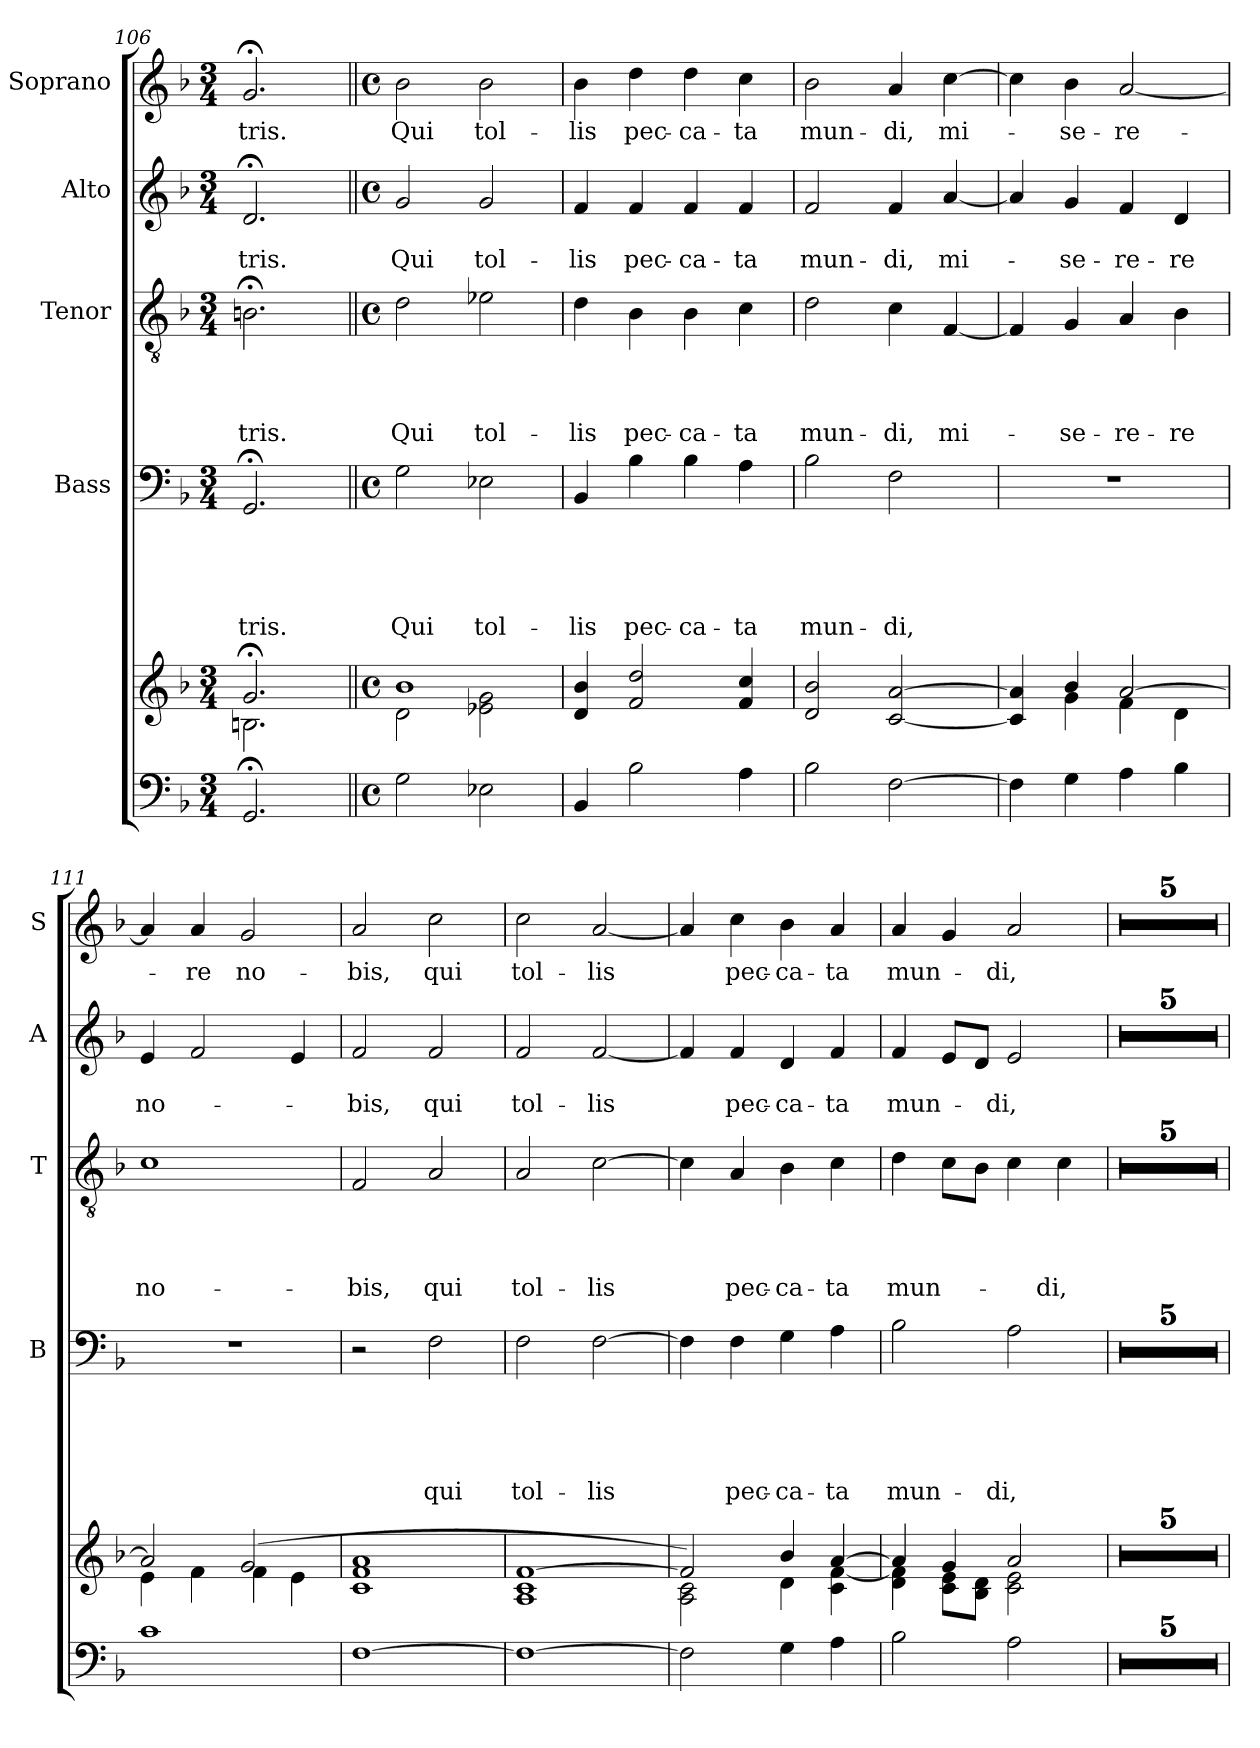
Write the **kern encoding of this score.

**kern	**kern	**kern	**text	**text	**text	**text	**text	**kern	**text	**text	**text	**text	**kern	**text	**text	**kern	**text
*part6	*part5	*part4	*part4	*part4	*part4	*part4	*part4	*part3	*part3	*part3	*part3	*part3	*part2	*part2	*part2	*part1	*part1
*staff6	*staff5	*staff4	*staff4	*staff4	*staff4	*staff4	*staff4	*staff3	*staff3	*staff3	*staff3	*staff3	*staff2	*staff2	*staff2	*staff1	*staff1
*	*	*I"Bass	*	*	*	*	*	*I"Tenor	*	*	*	*	*I"Alto	*	*	*I"Soprano	*
*	*	*I'B	*	*	*	*	*	*I'T	*	*	*	*	*I'A	*	*	*I'S	*
*clefF4	*clefG2	*clefF4	*	*	*	*	*	*clefGv2	*	*	*	*	*clefG2	*	*	*clefG2	*
*k[b-]	*k[b-]	*k[b-]	*	*	*	*	*	*k[b-]	*	*	*	*	*k[b-]	*	*	*k[b-]	*
*F:	*F:	*F:	*	*	*	*	*	*F:	*	*	*	*	*F:	*	*	*F:	*
*M3/4	*M3/4	*M3/4	*	*	*	*	*	*M3/4	*	*	*	*	*M3/4	*	*	*M3/4	*
=106	=106	=106	=106	=106	=106	=106	=106	=106	=106	=106	=106	=106	=106	=106	=106	=106	=106
*	*^	*	*	*	*	*	*	*	*	*	*	*	*	*	*	*	*
!	!	!	!	!	!	!	!	!LO:LY:b	!	!	!	!	!LO:LY:b	!	!	!LO:LY:b	!	!LO:LY:b
2.GG;/	2.g;</	2.Bn\	2.GG;/	.	.	.	.	-tris.	2.Bn;<\	.	.	.	-tris.	2.d;/	.	-tris.	2.g;/	-tris.
=107||	=107||	=107||	=107||	=107||	=107||	=107||	=107||	=107||	=107||	=107||	=107||	=107||	=107||	=107||	=107||	=107||	=107||	=107||
*M4/4	*M4/4	*	*M4/4	*	*	*	*	*	*M4/4	*	*	*	*	*M4/4	*	*	*M4/4	*
*met(c)	*met(c)	*	*met(c)	*	*	*	*	*	*met(c)	*	*	*	*	*met(c)	*	*	*met(c)	*
!	!	!	!	!	!	!	!	!LO:LY:b	!	!	!	!	!LO:LY:b	!	!	!LO:LY:b	!	!LO:LY:b
2G\	1b-	2d\	2G\	.	.	.	.	Qui	2d\	.	.	.	Qui	2g/	.	Qui	2b-\	Qui
!	!	!	!	!	!	!	!	!LO:LY:b	!	!	!	!	!LO:LY:b	!	!	!LO:LY:b	!	!LO:LY:b
2E-X\	.	2e-X\ 2g\	2E-X\	.	.	.	.	tol-	2e-X\	.	.	.	tol-	2g/	.	tol-	2b-\	tol-
!!LO:LB:g=z
=108	=108	=108	=108	=108	=108	=108	=108	=108	=108	=108	=108	=108	=108	=108	=108	=108	=108	=108
!	!	!	!	!	!	!	!	!LO:LY:b	!	!	!	!	!LO:LY:b	!	!	!LO:LY:b	!	!LO:LY:b
*	*v	*v	*	*	*	*	*	*	*	*	*	*	*	*	*	*	*	*
4BB-/	4d/ 4b-/	4BB-/	.	.	.	.	-lis	4d\	.	.	.	-lis	4f/	.	-lis	4b-\	-lis
!	!	!	!	!	!	!	!LO:LY:b	!	!	!	!	!LO:LY:b	!	!	!LO:LY:b	!	!LO:LY:b
2B-\	2f/ 2dd/	4B-\	.	.	.	.	pec-	4B-\	.	.	.	pec-	4f/	.	pec-	4dd\	pec-
!	!	!	!	!	!	!	!LO:LY:b	!	!	!	!	!LO:LY:b	!	!	!LO:LY:b	!	!LO:LY:b
.	.	4B-\	.	.	.	.	-ca-	4B-\	.	.	.	-ca-	4f/	.	-ca-	4dd\	-ca-
!	!	!	!	!	!	!	!LO:LY:b	!	!	!	!	!LO:LY:b	!	!	!LO:LY:b	!	!LO:LY:b
4A\	4f/ 4cc/	4A\	.	.	.	.	-ta	4c\	.	.	.	-ta	4f/	.	-ta	4cc\	-ta
=109	=109	=109	=109	=109	=109	=109	=109	=109	=109	=109	=109	=109	=109	=109	=109	=109	=109
!	!	!	!	!	!	!	!LO:LY:b	!	!	!	!	!LO:LY:b	!	!	!LO:LY:b	!	!LO:LY:b
2B-\	2d/ 2b-/	2B-\	.	.	.	.	mun-	2d\	.	.	.	mun-	2f/	.	mun-	2b-\	mun-
!	!	!	!	!	!	!	!LO:LY:b	!	!	!	!	!LO:LY:b	!	!	!LO:LY:b	!	!LO:LY:b
[>2F\	[<2c/ [>2a/	2F\	.	.	.	.	-di,	4c\	.	.	.	-di,	4f/	.	-di,	4a/	-di,
!	!	!	!	!	!	!	!	!	!	!	!	!LO:LY:b	!	!	!LO:LY:b	!	!LO:LY:b
.	.	.	.	.	.	.	.	[<4F/	.	.	.	mi-	[<4a/	.	mi-	[>4cc\	mi-
=110	=110	=110	=110	=110	=110	=110	=110	=110	=110	=110	=110	=110	=110	=110	=110	=110	=110
*	*^	*	*	*	*	*	*	*	*	*	*	*	*	*	*	*	*
4F\]	4c/] 4a/]	4ryy	1r	.	.	.	.	.	4F/]	.	.	.	.	4a/]	.	.	4cc\]	.
!	!	!	!	!	!	!	!	!	!	!	!	!	!LO:LY:b	!	!	!LO:LY:b	!	!LO:LY:b
4G\	4b-/	4g\	.	.	.	.	.	.	4G/	.	.	.	-se-	4g/	.	-se-	4b-\	-se-
!	!	!	!	!	!	!	!	!	!	!	!	!	!LO:LY:b	!	!	!LO:LY:b	!	!LO:LY:b
4A\	[>2a/	4f\	.	.	.	.	.	.	4A/	.	.	.	-re-	4f/	.	-re-	[<2a/	-re-
!	!	!	!	!	!	!	!	!	!	!	!	!	!LO:LY:b	!	!	!LO:LY:b	!	!
4B-\	.	4d\	.	.	.	.	.	.	4B-\	.	.	.	-re	4d/	.	-re	.	.
=111	=111	=111	=111	=111	=111	=111	=111	=111	=111	=111	=111	=111	=111	=111	=111	=111	=111	=111
!	!	!	!	!	!	!	!	!	!	!	!	!	!LO:LY:b	!	!	!LO:LY:b	!	!
1c	2a/]	4e\	1r	.	.	.	.	.	1c	.	.	.	no-	4e/	.	no-	4a/]	.
!	!	!	!	!	!	!	!	!	!	!	!	!	!	!	!	!	!	!LO:LY:b
.	.	(<4f\	.	.	.	.	.	.	.	.	.	.	.	2f/	.	.	4a/	-re
!	!	!	!	!	!	!	!	!	!	!	!	!	!	!	!	!	!	!LO:LY:b
.	(2g/	4f\	.	.	.	.	.	.	.	.	.	.	.	.	.	.	2g/	no-
.	.	4e\	.	.	.	.	.	.	.	.	.	.	.	4e/	.	.	.	.
!!LO:PB:g=z
=112	=112	=112	=112	=112	=112	=112	=112	=112	=112	=112	=112	=112	=112	=112	=112	=112	=112	=112
!	!	!	!	!	!	!	!	!	!	!	!	!	!LO:LY:b	!	!	!LO:LY:b	!	!LO:LY:b
*	*v	*v	*	*	*	*	*	*	*	*	*	*	*	*	*	*	*	*
[>1F	1c 1f 1a	2r	.	.	.	.	.	2F/	.	.	.	-bis,	2f/	.	-bis,	2a/	-bis,
!	!	!	!	!	!	!	!LO:LY:b	!	!	!	!	!LO:LY:b	!	!	!LO:LY:b	!	!LO:LY:b
.	.	2F\	.	.	.	.	qui	2A/	.	.	.	qui	2f/	.	qui	2cc\	qui
=113	=113	=113	=113	=113	=113	=113	=113	=113	=113	=113	=113	=113	=113	=113	=113	=113	=113
!	!	!	!	!	!	!	!LO:LY:b	!	!	!	!	!LO:LY:b	!	!	!LO:LY:b	!	!LO:LY:b
1F_	1A 1c [>1f	2F\	.	.	.	.	tol-	2A/	.	.	.	tol-	2f/	.	tol-	2cc\	tol-
!	!	!	!	!	!	!	!LO:LY:b	!	!	!	!	!LO:LY:b	!	!	!LO:LY:b	!	!LO:LY:b
.	.	[>2F\	.	.	.	.	-lis	[>2c\	.	.	.	-lis	[<2f/	.	-lis	[<2a/	-lis
=114	=114	=114	=114	=114	=114	=114	=114	=114	=114	=114	=114	=114	=114	=114	=114	=114	=114
*	*^	*	*	*	*	*	*	*	*	*	*	*	*	*	*	*	*
2F\]	2f/])	2A\ 2c\	4F\]	.	.	.	.	.	4c\]	.	.	.	.	4f/]	.	.	4a/]	.
!	!	!	!	!	!	!	!	!LO:LY:b	!	!	!	!	!LO:LY:b	!	!	!LO:LY:b	!	!LO:LY:b
.	.	.	4F\	.	.	.	.	pec-	4A/	.	.	.	pec-	4f/	.	pec-	4cc\	pec-
!	!	!	!	!	!	!	!	!LO:LY:b	!	!	!	!	!LO:LY:b	!	!	!LO:LY:b	!	!LO:LY:b
4G\	4b-/	4d\	4G\	.	.	.	.	-ca-	4B-\	.	.	.	-ca-	4d/	.	-ca-	4b-\	-ca-
!	!	!	!	!	!	!	!	!LO:LY:b	!	!	!	!	!LO:LY:b	!	!	!LO:LY:b	!	!LO:LY:b
4A\	[>4a/	4c\ [<4f\	4A\	.	.	.	.	-ta	4c\	.	.	.	-ta	4f/	.	-ta	4a/	-ta
=115	=115	=115	=115	=115	=115	=115	=115	=115	=115	=115	=115	=115	=115	=115	=115	=115	=115	=115
!	!	!	!	!	!	!	!	!LO:LY:b	!	!	!	!	!LO:LY:b	!	!	!LO:LY:b	!	!LO:LY:b
2B-\	4a/]	4d\ 4f\]	2B-\	.	.	.	.	mun-	4d\	.	.	.	mun-	4f/	.	mun-	4a/	mun-
.	4g/	8c\ 8e\L	.	.	.	.	.	.	8c\L	.	.	.	.	8e/L	.	.	4g/	.
.	.	8B-\ 8d\J	.	.	.	.	.	.	8B-\J	.	.	.	.	8d/J	.	.	.	.
!	!	!	!	!	!	!	!	!LO:LY:b	!	!	!	!	!	!	!	!LO:LY:b	!	!LO:LY:b
2A\	2a/	2c\ 2e\	2A\	.	.	.	.	-di,	4c\	.	.	.	.	2e/	.	-di,	2a/	-di,
!	!	!	!	!	!	!	!	!	!	!	!	!	!LO:LY:b	!	!	!	!	!
.	.	.	.	.	.	.	.	.	4c\	.	.	.	-di,	.	.	.	.	.
*	*v	*v	*	*	*	*	*	*	*	*	*	*	*	*	*	*	*	*
=116	=116	=116	=116	=116	=116	=116	=116	=116	=116	=116	=116	=116	=116	=116	=116	=116	=116
1r	1r	1r	.	.	.	.	.	1r	.	.	.	.	1r	.	.	1r	.
=117	=117	=117	=117	=117	=117	=117	=117	=117	=117	=117	=117	=117	=117	=117	=117	=117	=117
1r	1r	1r	.	.	.	.	.	1r	.	.	.	.	1r	.	.	1r	.
=118	=118	=118	=118	=118	=118	=118	=118	=118	=118	=118	=118	=118	=118	=118	=118	=118	=118
1r	1r	1r	.	.	.	.	.	1r	.	.	.	.	1r	.	.	1r	.
=119	=119	=119	=119	=119	=119	=119	=119	=119	=119	=119	=119	=119	=119	=119	=119	=119	=119
1r	1r	1r	.	.	.	.	.	1r	.	.	.	.	1r	.	.	1r	.
=120	=120	=120	=120	=120	=120	=120	=120	=120	=120	=120	=120	=120	=120	=120	=120	=120	=120
1r	1r	1r	.	.	.	.	.	1r	.	.	.	.	1r	.	.	1r	.
=	=	=	=	=	=	=	=	=	=	=	=	=	=	=	=	=	=
*-	*-	*-	*-	*-	*-	*-	*-	*-	*-	*-	*-	*-	*-	*-	*-	*-	*-
